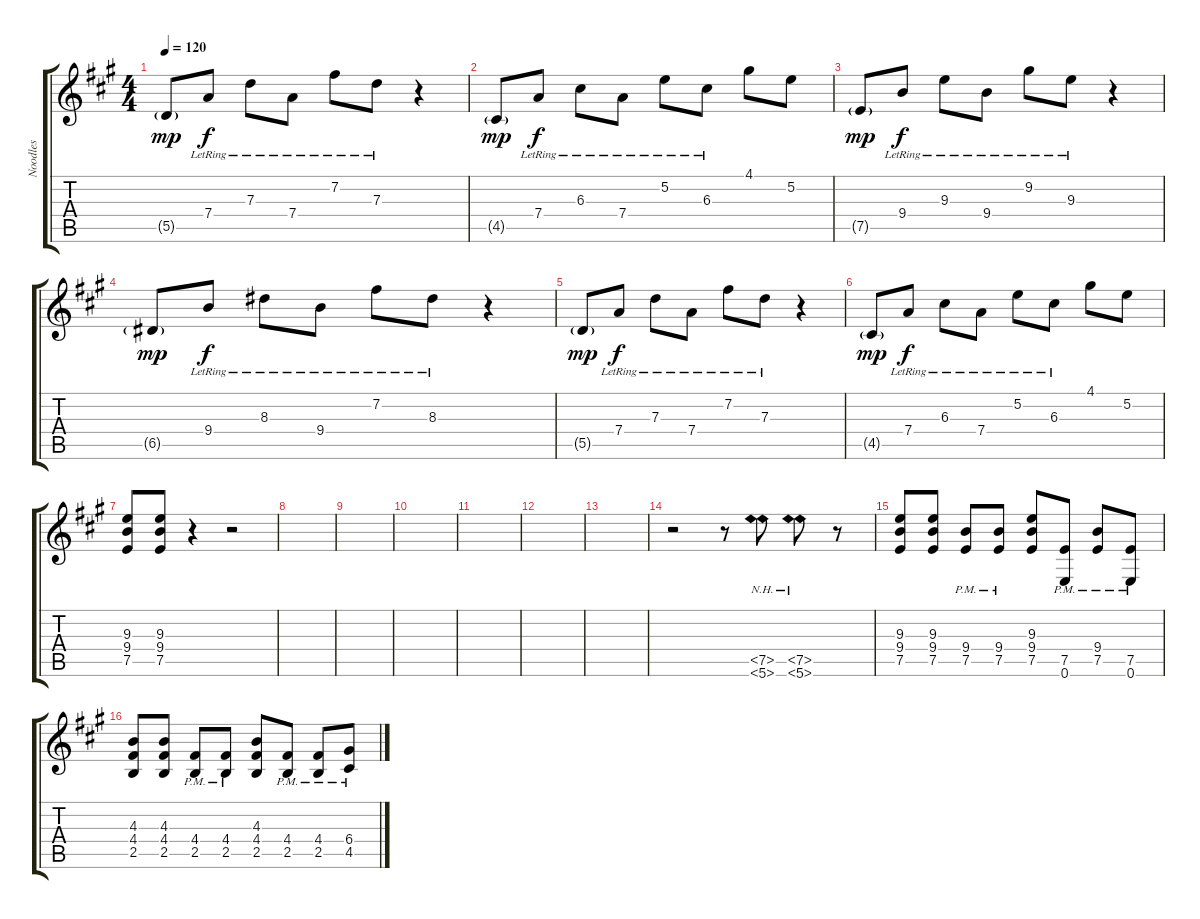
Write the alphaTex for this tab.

\track ("Noodles" "Noodles") {instrument overdrivenguitar}
\staff {score tabs}
\tuning (E4 B3 G3 D3 A2 E2) {hide}
\ts (4 4)
\tempo 120
\clef g2
\ks a
5.5{g}.8{dy mp} 7.4{lr}.8{dy f} 7.3{lr}.8 7.4{lr}.8 7.2{lr}.8 7.3{lr}.8 r.4 |
4.5{g}.8{dy mp} 7.4{lr}.8{dy f} 6.3{lr}.8 7.4{lr}.8 5.2{lr}.8 6.3{lr}.8 4.1.8 5.2.8 |
7.5{g}.8{dy mp} 9.4{lr}.8{dy f} 9.3{lr}.8 9.4{lr}.8 9.2{lr}.8 9.3{lr}.8 r.4 |
6.5{g}.8{dy mp} 9.4{lr}.8{dy f} 8.3{lr}.8 9.4{lr}.8 7.2{lr}.8 8.3{lr}.8 r.4 |
5.5{g}.8{dy mp} 7.4{lr}.8{dy f} 7.3{lr}.8 7.4{lr}.8 7.2{lr}.8 7.3{lr}.8 r.4 |
4.5{g}.8{dy mp} 7.4{lr}.8{dy f} 6.3{lr}.8 7.4{lr}.8 5.2{lr}.8 6.3{lr}.8 4.1.8 5.2.8 |
(9.3 9.4 7.5).8 (9.3 9.4 7.5).8 r.4 r.2 |
|
|
|
|
|
|
r.2 r.8 (7.5{nh} 5.6{nh}).8 (7.5{nh} 5.6{nh}).8 r.8 |
(9.3 9.4 7.5).8 (9.3 9.4 7.5).8 (9.4{pm} 7.5{pm}).8 (9.4{pm} 7.5{pm}).8 (9.3 9.4 7.5).8 (7.5{pm} 0.6{pm}).8 (9.4{pm} 7.5{pm}).8 (7.5{pm} 0.6{pm}).8 |
(4.3 4.4 2.5).8 (4.3 4.4 2.5).8 (4.4{pm} 2.5{pm}).8 (4.4{pm} 2.5{pm}).8 (4.3 4.4 2.5).8 (4.4{pm} 2.5{pm}).8 (4.4{pm} 2.5{pm}).8 (6.4{pm} 4.5{pm}).8
